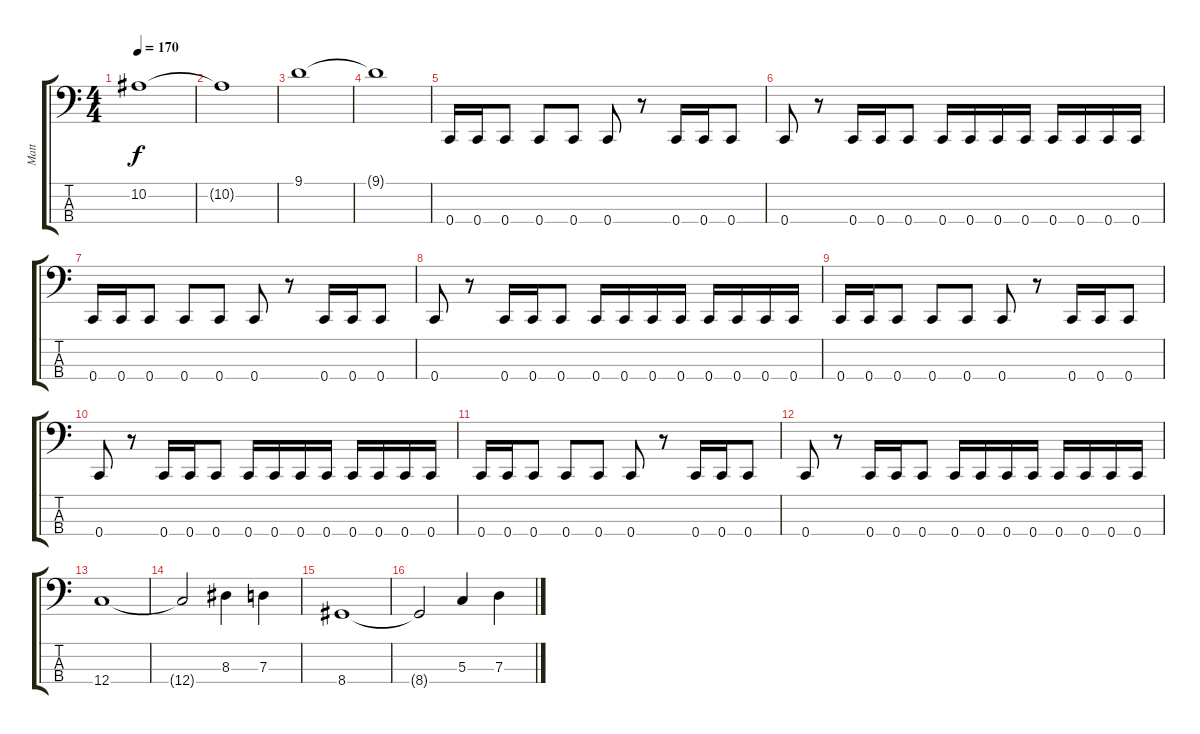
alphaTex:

\track ("Matt" "Matt") {instrument electricbasspick}
\staff {score tabs}
\tuning (F2 C2 G1 C1) {hide}
\ts (4 4)
\tempo 170
\clef f4
\ks c
10.2.1{dy f} |
10.2{t}.1 |
9.1.1 |
9.1{t}.1 |
0.4.16 0.4.16 0.4.8 0.4.8 0.4.8 0.4.8 r.8 0.4.16 0.4.16 0.4.8 |
0.4.8 r.8 0.4.16 0.4.16 0.4.8 0.4.16 0.4.16 0.4.16 0.4.16 0.4.16 0.4.16 0.4.16 0.4.16 |
0.4.16 0.4.16 0.4.8 0.4.8 0.4.8 0.4.8 r.8 0.4.16 0.4.16 0.4.8 |
0.4.8 r.8 0.4.16 0.4.16 0.4.8 0.4.16 0.4.16 0.4.16 0.4.16 0.4.16 0.4.16 0.4.16 0.4.16 |
0.4.16 0.4.16 0.4.8 0.4.8 0.4.8 0.4.8 r.8 0.4.16 0.4.16 0.4.8 |
0.4.8 r.8 0.4.16 0.4.16 0.4.8 0.4.16 0.4.16 0.4.16 0.4.16 0.4.16 0.4.16 0.4.16 0.4.16 |
0.4.16 0.4.16 0.4.8 0.4.8 0.4.8 0.4.8 r.8 0.4.16 0.4.16 0.4.8 |
0.4.8 r.8 0.4.16 0.4.16 0.4.8 0.4.16 0.4.16 0.4.16 0.4.16 0.4.16 0.4.16 0.4.16 0.4.16 |
12.4.1 |
12.4{t}.2 8.3.4 7.3.4 |
8.4.1 |
8.4{t}.2 5.3.4 7.3.4
